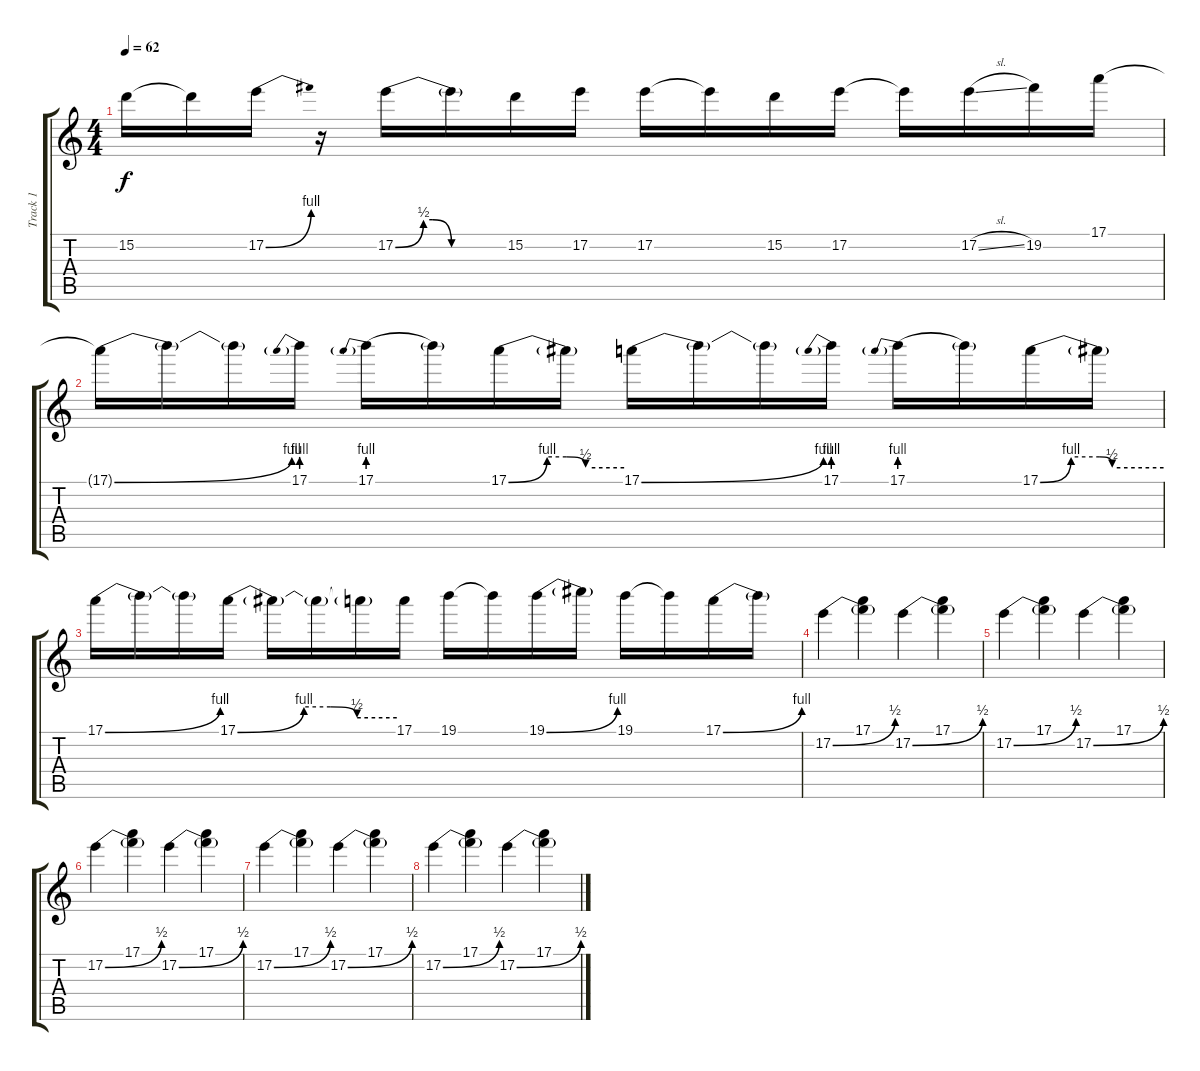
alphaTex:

\track ("Track 1" "Track 1") {instrument distortionguitar}
\staff {score tabs}
\tuning (E4 B3 G3 D3 A2 E2) {hide}
\ts (4 4)
\tempo 62
\clef g2
\ks c
15.2.16{dy f} 15.2{t}.16 17.2{be (bend 0 0 60 4)}.16 r.16 17.2{be (custom 0 0 15 2 20 2 30 0 60 0)}.16 17.2{t}.16 15.2.16 17.2.16 17.2.16 17.2{t}.16 15.2.16 17.2.16 17.2{t}.16 17.2{sl}.16 19.2.16 17.1.16 |
17.1{be (bend 0 0 60 4) t}.16 17.1{t}.16 17.1{t}.16 17.1{be (prebend 0 4 60 4)}.16 17.1{be (prebend 0 4 60 4)}.16 17.1{t}.16 17.1{be (custom 0 0 20 4 30 4 40 2 60 2)}.16 17.1{t}.16 17.1{be (bend 0 0 60 4)}.16 17.1{t}.16 17.1{t}.16 17.1{be (prebend 0 4 60 4)}.16 17.1{be (prebend 0 4 60 4)}.16 17.1{t}.16 17.1{be (custom 0 0 15 4 29 4 35 2 60 2)}.16 17.1{t}.16 |
17.1{be (bend 0 0 60 4)}.16 17.1{t}.16 17.1{t}.16 17.1{be (custom 0 0 25 4 35 4 45 2 60 2)}.16 17.1{t}.16 17.1{t}.16 17.1{t}.16 17.1.16 19.1.16 19.1{t}.16 19.1{be (bend 0 0 60 4)}.16 19.1{t}.16 19.1.16 19.1{t}.16 17.1{be (bend 0 0 60 4)}.16 17.1{t}.16 |
17.2{be (bend 0 0 60 2)}.4 (17.1 17.2{t}).4 17.2{be (bend 0 0 60 2)}.4 (17.1 17.2{t}).4 |
17.2{be (bend 0 0 60 2)}.4 (17.1 17.2{t}).4 17.2{be (bend 0 0 60 2)}.4 (17.1 17.2{t}).4 |
17.2{be (bend 0 0 60 2)}.4 (17.1 17.2{t}).4 17.2{be (bend 0 0 60 2)}.4 (17.1 17.2{t}).4 |
17.2{be (bend 0 0 60 2)}.4 (17.1 17.2{t}).4 17.2{be (bend 0 0 60 2)}.4 (17.1 17.2{t}).4 |
17.2{be (bend 0 0 60 2)}.4 (17.1 17.2{t}).4 17.2{be (bend 0 0 60 2)}.4 (17.1 17.2{t}).4
